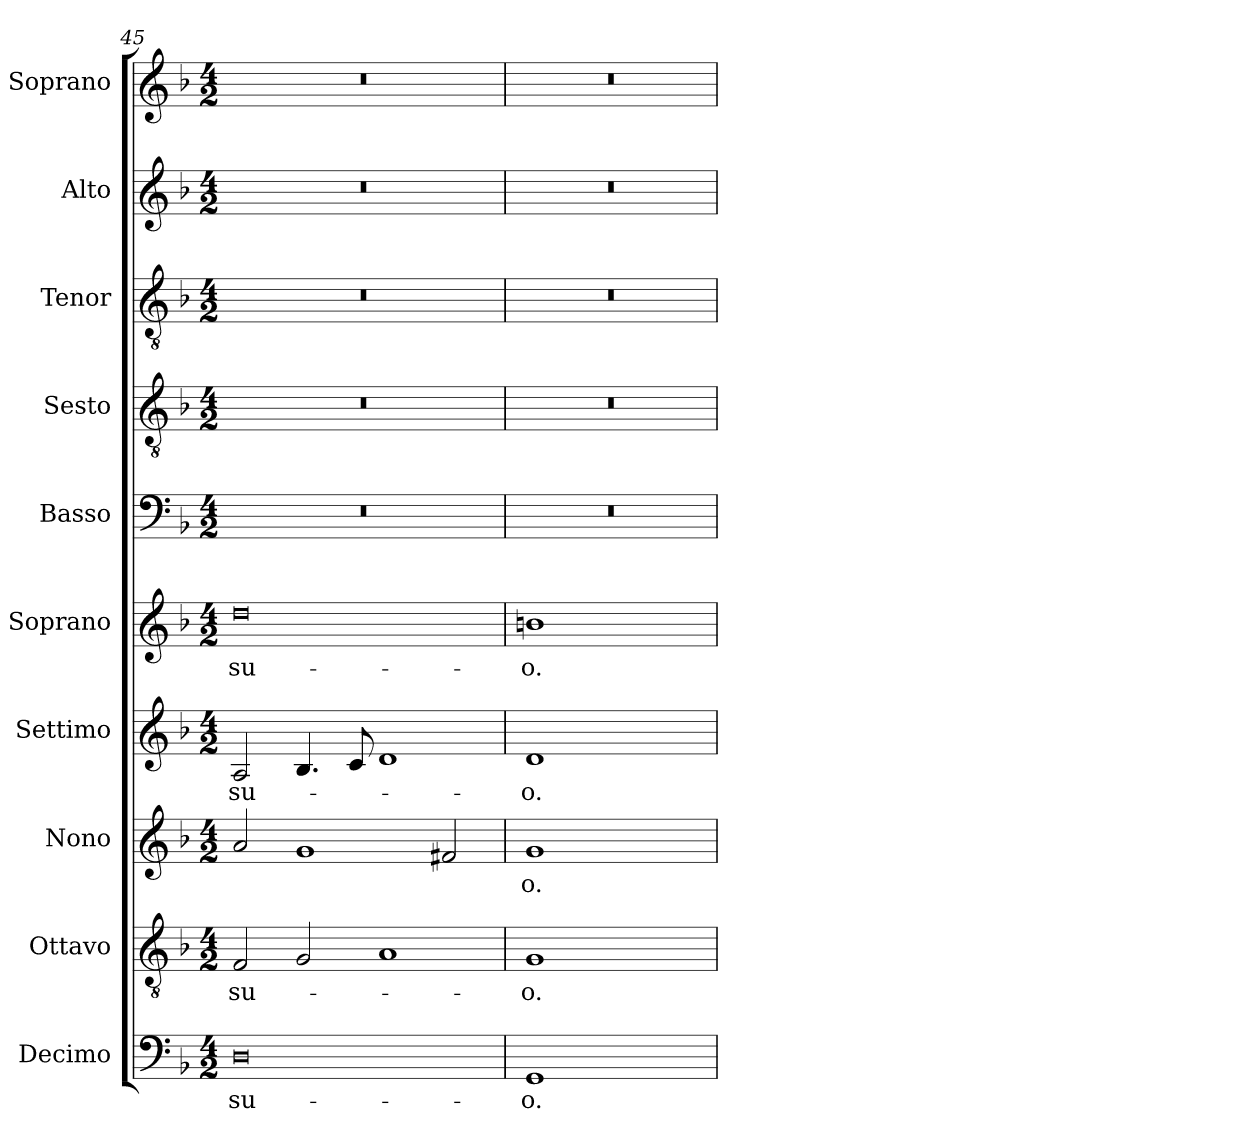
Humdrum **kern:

**kern	**text	**kern	**text	**kern	**text	**kern	**text	**kern	**text	**kern	**kern	**kern	**kern	**kern
*part10	*part10	*part9	*part9	*part8	*part8	*part7	*part7	*part6	*part6	*part5	*part4	*part3	*part2	*part1
*staff10	*staff10	*staff9	*staff9	*staff8	*staff8	*staff7	*staff7	*staff6	*staff6	*staff5	*staff4	*staff3	*staff2	*staff1
*I"Decimo	*	*I"Ottavo	*	*I"Nono	*	*I"Settimo	*	*I"Soprano	*	*I"Basso	*I"Sesto	*I"Tenor	*I"Alto	*I"Soprano
*I'Dc.	*	*I'Ot.	*	*I'N.	*	*I'St.	*	*I'S.	*	*I'B.	*I'Ss.	*I'T.	*I'A.	*I'S.
*clefF4	*	*clefGv2	*	*clefG2	*	*clefG2	*	*clefG2	*	*clefF4	*clefGv2	*clefGv2	*clefG2	*clefG2
*	*	*ITrd7c12	*	*	*	*	*	*	*	*	*ITrd7c12	*ITrd7c12	*	*
*k[b-]	*	*k[b-]	*	*k[b-]	*	*k[b-]	*	*k[b-]	*	*k[b-]	*k[b-]	*k[b-]	*k[b-]	*k[b-]
*F:	*	*F:	*	*F:	*	*F:	*	*F:	*	*F:	*F:	*F:	*F:	*F:
*M4/2	*	*M4/2	*	*M4/2	*	*M4/2	*	*M4/2	*	*M4/2	*M4/2	*M4/2	*M4/2	*M4/2
=45	=45	=45	=45	=45	=45	=45	=45	=45	=45	=45	=45	=45	=45	=45
!	!LO:LY:b:color=#000000	!	!	!	!	!	!	!	!	!	!	!	!	!
!	!	!	!LO:LY:b:color=#000000	!	!	!	!	!	!	!	!	!	!	!
!	!	!	!	!	!	!	!LO:LY:b:color=#000000	!	!	!	!	!	!	!
!	!	!	!	!	!	!	!	!	!LO:LY:b:color=#000000	!LO:N:vis=1	!LO:N:vis=1	!LO:N:vis=1	!LO:N:vis=1	!LO:N:vis=1
0Di	su-	2FFi/	su-	2ai/	.	2Ai/	su-	0ddi	su-	0r	0r	0r	0r	0r
.	.	2GGi/	.	1gi	.	4.B-i/	.	.	.	.	.	.	.	.
.	.	.	.	.	.	8ci/	.	.	.	.	.	.	.	.
.	.	1AAi	.	.	.	1di	.	.	.	.	.	.	.	.
.	.	.	.	2f#Xi/	.	.	.	.	.	.	.	.	.	.
=46	=46	=46	=46	=46	=46	=46	=46	=46	=46	=46	=46	=46	=46	=46
!	!LO:LY:b:color=#000000	!	!	!	!	!	!	!	!	!	!	!	!	!
!	!	!	!LO:LY:b:color=#000000	!	!	!	!	!	!	!	!	!	!	!
!	!	!	!	!	!LO:LY:b:color=#000000	!	!	!	!	!	!	!	!	!
!	!	!	!	!	!	!	!LO:LY:b:color=#000000	!	!	!	!	!	!	!
!	!	!	!	!	!	!	!	!	!LO:LY:b:color=#000000	!	!	!	!	!
1GGi	-o.	1GGi	-o.	1gi	-o.	1di	-o.	1bni	-o.	0r	0r	0r	0r	0r
1ryy	.	1ryy	.	1ryy	.	1ryy	.	1ryy	.	.	.	.	.	.
=	=	=	=	=	=	=	=	=	=	=	=	=	=	=
*-	*-	*-	*-	*-	*-	*-	*-	*-	*-	*-	*-	*-	*-	*-
